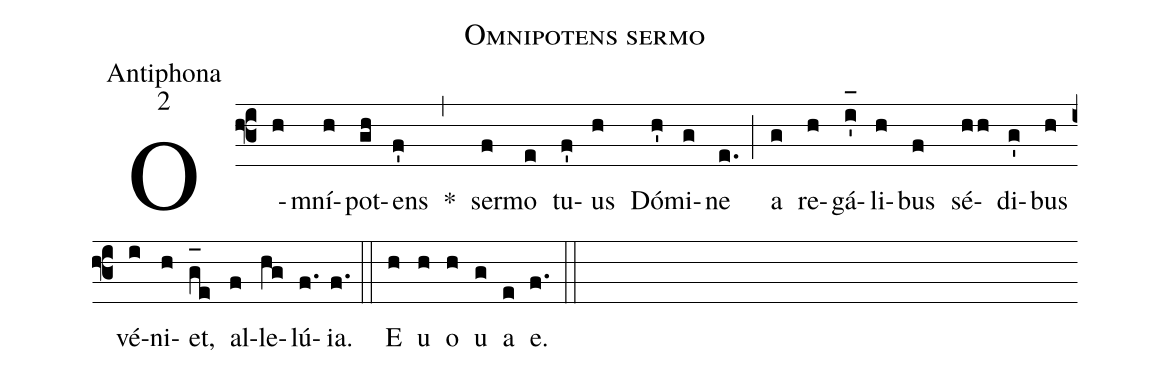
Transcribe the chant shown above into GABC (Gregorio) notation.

name:Omnipotens sermo;
office-part:Antiphona;
mode:2;
%%
(f3) O(h)mní(h)pot(gh)ens(f') *(,) ser(f)mo(e) tu(f')us(h) Dó(h')mi(g)ne(e.) (;) a(g) re(h)gá(i'_[oh:h])li(h)bus(f) sé(hh)di(g')bus(h) vé(i)ni(h)et,(g_[oh:h]e) al(f)le(hg)lú(f.){ia}.(f.) (::) <eu>E(h) u(h) o(h) u(g) a(e) e.</eu>(f.) (::)
